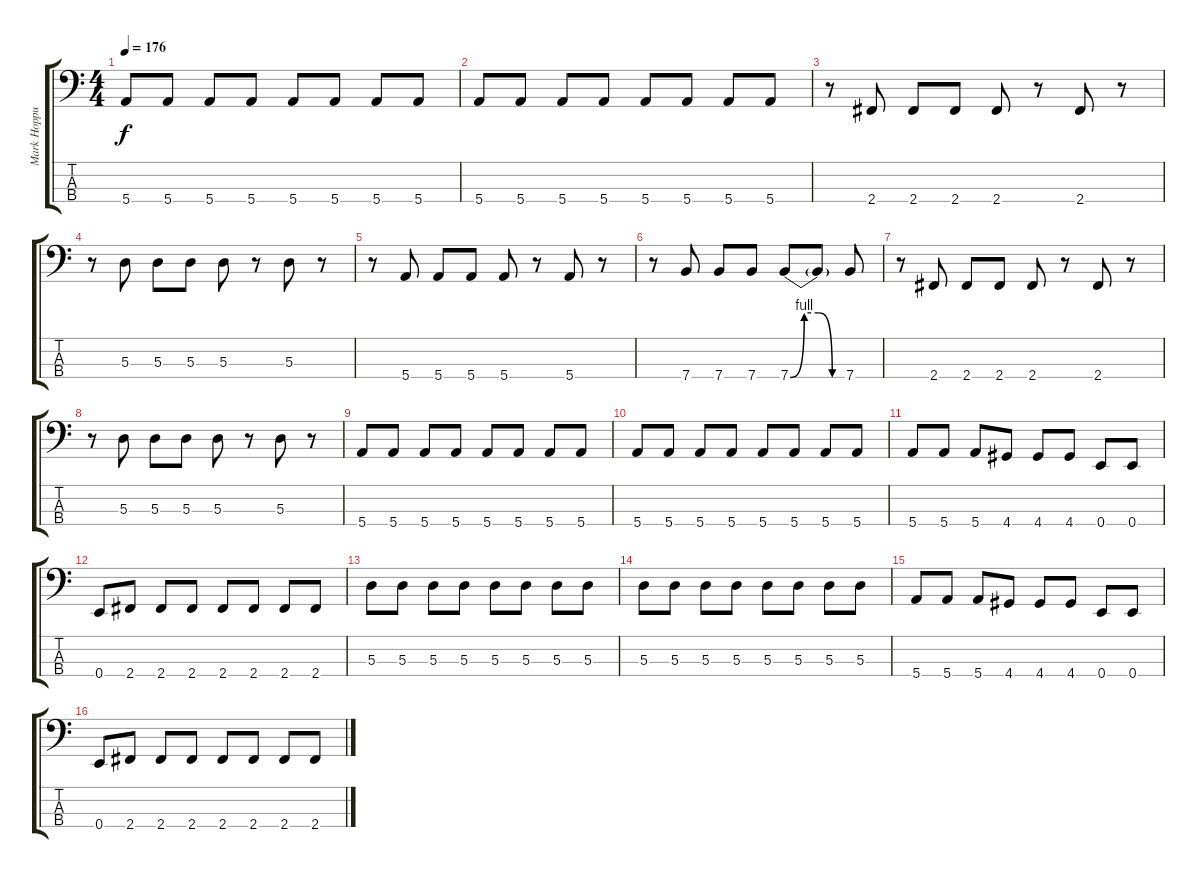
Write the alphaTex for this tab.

\track ("Mark Hoppus - Bass" "Mark Hoppu") {instrument electricbasspick}
\staff {score tabs}
\tuning (G2 D2 A1 E1) {hide}
\ts (4 4)
\tempo 176
\clef f4
\ks c
5.4.8{dy f} 5.4.8 5.4.8 5.4.8 5.4.8 5.4.8 5.4.8 5.4.8 |
5.4.8 5.4.8 5.4.8 5.4.8 5.4.8 5.4.8 5.4.8 5.4.8 |
r.8 2.4.8 2.4.8 2.4.8 2.4.8 r.8 2.4.8 r.8 |
r.8 5.3.8 5.3.8 5.3.8 5.3.8 r.8 5.3.8 r.8 |
r.8 5.4.8 5.4.8 5.4.8 5.4.8 r.8 5.4.8 r.8 |
r.8 7.4.8 7.4.8 7.4.8 7.4{be (custom 0 0 15 4 30 4 45 0 60 0)}.8 7.4{t}.8 7.4.8 |
r.8 2.4.8 2.4.8 2.4.8 2.4.8 r.8 2.4.8 r.8 |
r.8 5.3.8 5.3.8 5.3.8 5.3.8 r.8 5.3.8 r.8 |
5.4.8 5.4.8 5.4.8 5.4.8 5.4.8 5.4.8 5.4.8 5.4.8 |
5.4.8 5.4.8 5.4.8 5.4.8 5.4.8 5.4.8 5.4.8 5.4.8 |
5.4.8 5.4.8 5.4.8 4.4.8 4.4.8 4.4.8 0.4.8 0.4.8 |
0.4.8 2.4.8 2.4.8 2.4.8 2.4.8 2.4.8 2.4.8 2.4.8 |
5.3.8 5.3.8 5.3.8 5.3.8 5.3.8 5.3.8 5.3.8 5.3.8 |
5.3.8 5.3.8 5.3.8 5.3.8 5.3.8 5.3.8 5.3.8 5.3.8 |
5.4.8 5.4.8 5.4.8 4.4.8 4.4.8 4.4.8 0.4.8 0.4.8 |
0.4.8 2.4.8 2.4.8 2.4.8 2.4.8 2.4.8 2.4.8 2.4.8
